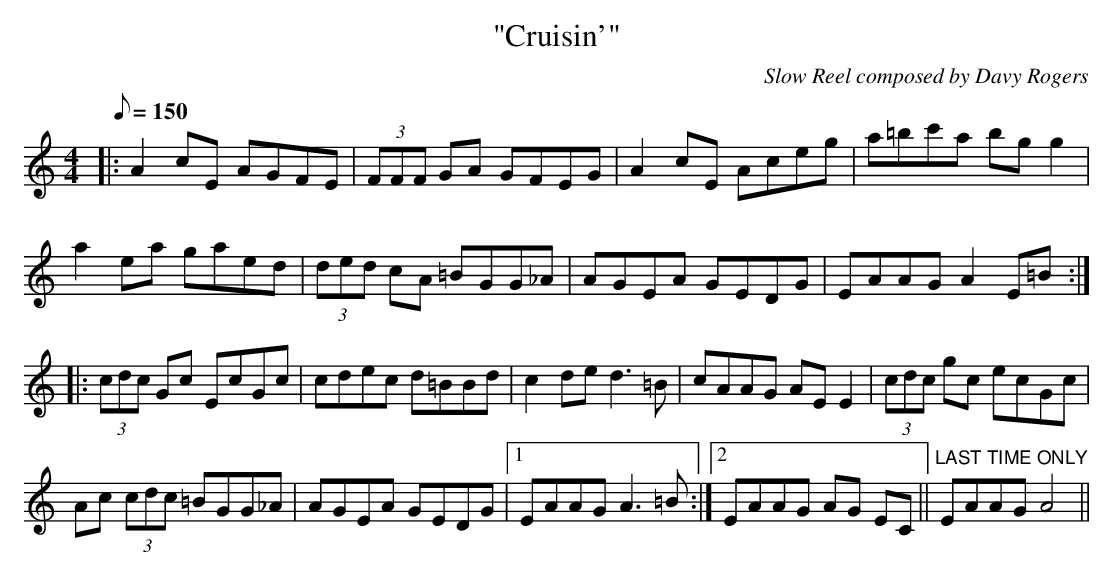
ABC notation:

X:1
T:"Cruisin'"
C:Slow Reel composed by Davy Rogers
L:1/8
Q:150
K:Am
M:4/4
|: A2 cE AGFE | (3FFF GA GFEG | A2 cE Aceg | a=bc'a bg g2 |
a2 ea gaed | (3ded cA =BGG_A | AGEA GEDG | EAAG A2 E=B :|
|: (3cdc Gc EcGc | cdec d=BBd | c2 de d3=B | cAAG AE E2 | (3cdc gc ecGc |
Ac (3cdc =BGG_A | AGEA GEDG |1 EAAG A3=B :|2 EAAG AG EC || "LAST TIME ONLY"EAAG A4 ||
